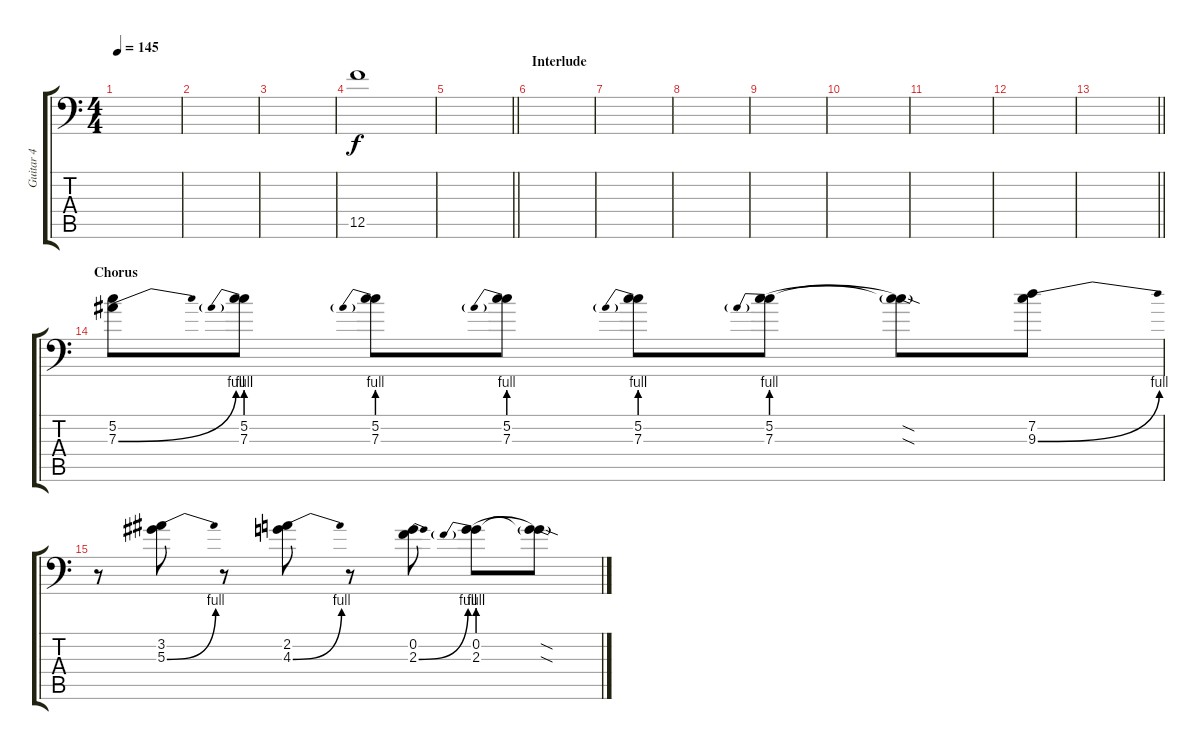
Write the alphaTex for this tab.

\track ("Guitar 4" "Guitar 4") {instrument distortionguitar}
\staff {score tabs}
\tuning (C4 G3 Eb3 Bb2 F2 Bb1) {hide}
\ts (4 4)
\tempo 145
\clef f4
\ks c
|
|
|
12.5.1{volume 0} |
\barLineRight lightlight
|
\section ("" "Interlude")
|
|
|
|
|
|
|
\barLineRight lightlight
|
\section ("" "Chorus")
(5.2 7.3{be (bend 0 0 60 4)}).8 (5.2 7.3{be (prebend 0 4 60 4)}).8 (5.2 7.3{be (prebend 0 4 60 4)}).8 (5.2 7.3{be (prebend 0 4 60 4)}).8 (5.2 7.3{be (prebend 0 4 60 4)}).8 (5.2 7.3{be (prebend 0 4 60 4)}).8 (5.2{sod t} 7.3{sod t}).8 (7.2 9.3{be (bend 0 0 60 4)}).8 |
r.8 (3.2 5.3{be (bend 0 0 60 4)}).8 r.8 (2.2 4.3{be (bend 0 0 60 4)}).8 r.8 (0.2 2.3{be (bend 0 0 60 4)}).8 (0.2 2.3{be (prebend 0 4 60 4)}).8 (0.2{sod t} 2.3{sod t}).8
